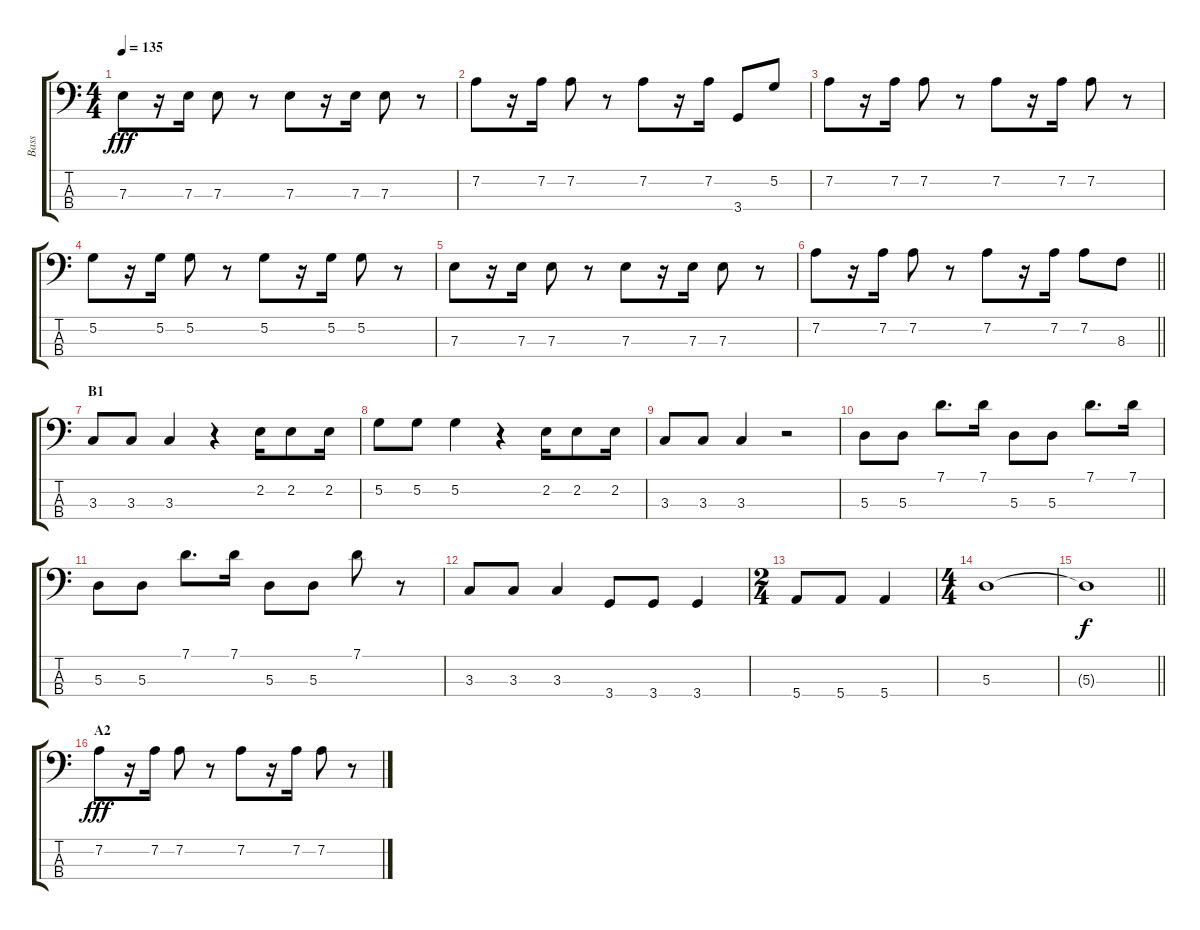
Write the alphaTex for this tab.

\track ("Bass" "Bass") {instrument electricbassfinger}
\staff {score tabs}
\tuning (G2 D2 A1 E1) {hide}
\ts (4 4)
\tempo 135
\clef f4
\ks c
7.3.8{dy fff} r.16 7.3.16 7.3.8 r.8 7.3.8 r.16 7.3.16 7.3.8 r.8 |
7.2.8 r.16 7.2.16 7.2.8 r.8 7.2.8 r.16 7.2.16 3.4.8 5.2.8 |
7.2.8 r.16 7.2.16 7.2.8 r.8 7.2.8 r.16 7.2.16 7.2.8 r.8 |
5.2.8 r.16 5.2.16 5.2.8 r.8 5.2.8 r.16 5.2.16 5.2.8 r.8 |
7.3.8 r.16 7.3.16 7.3.8 r.8 7.3.8 r.16 7.3.16 7.3.8 r.8 |
\barLineRight lightlight
7.2.8 r.16 7.2.16 7.2.8 r.8 7.2.8 r.16 7.2.16 7.2.8 8.3.8 |
\section ("" "B1")
3.3.8 3.3.8 3.3.4 r.4 2.2.16 2.2.8 2.2.16 |
5.2.8 5.2.8 5.2.4 r.4 2.2.16 2.2.8 2.2.16 |
3.3.8 3.3.8 3.3.4 r.2 |
5.3.8 5.3.8 7.1.8{d} 7.1.16 5.3.8 5.3.8 7.1.8{d} 7.1.16 |
5.3.8 5.3.8 7.1.8{d} 7.1.16 5.3.8 5.3.8 7.1.8 r.8 |
3.3.8 3.3.8 3.3.4 3.4.8 3.4.8 3.4.4 |
\ts (2 4)
5.4.8 5.4.8 5.4.4 |
\ts (4 4)
5.3.1 |
\barLineRight lightlight
5.3{t}.1{dy f} |
\section ("" "A2")
7.2.8{dy fff} r.16 7.2.16 7.2.8 r.8 7.2.8 r.16 7.2.16 7.2.8 r.8
